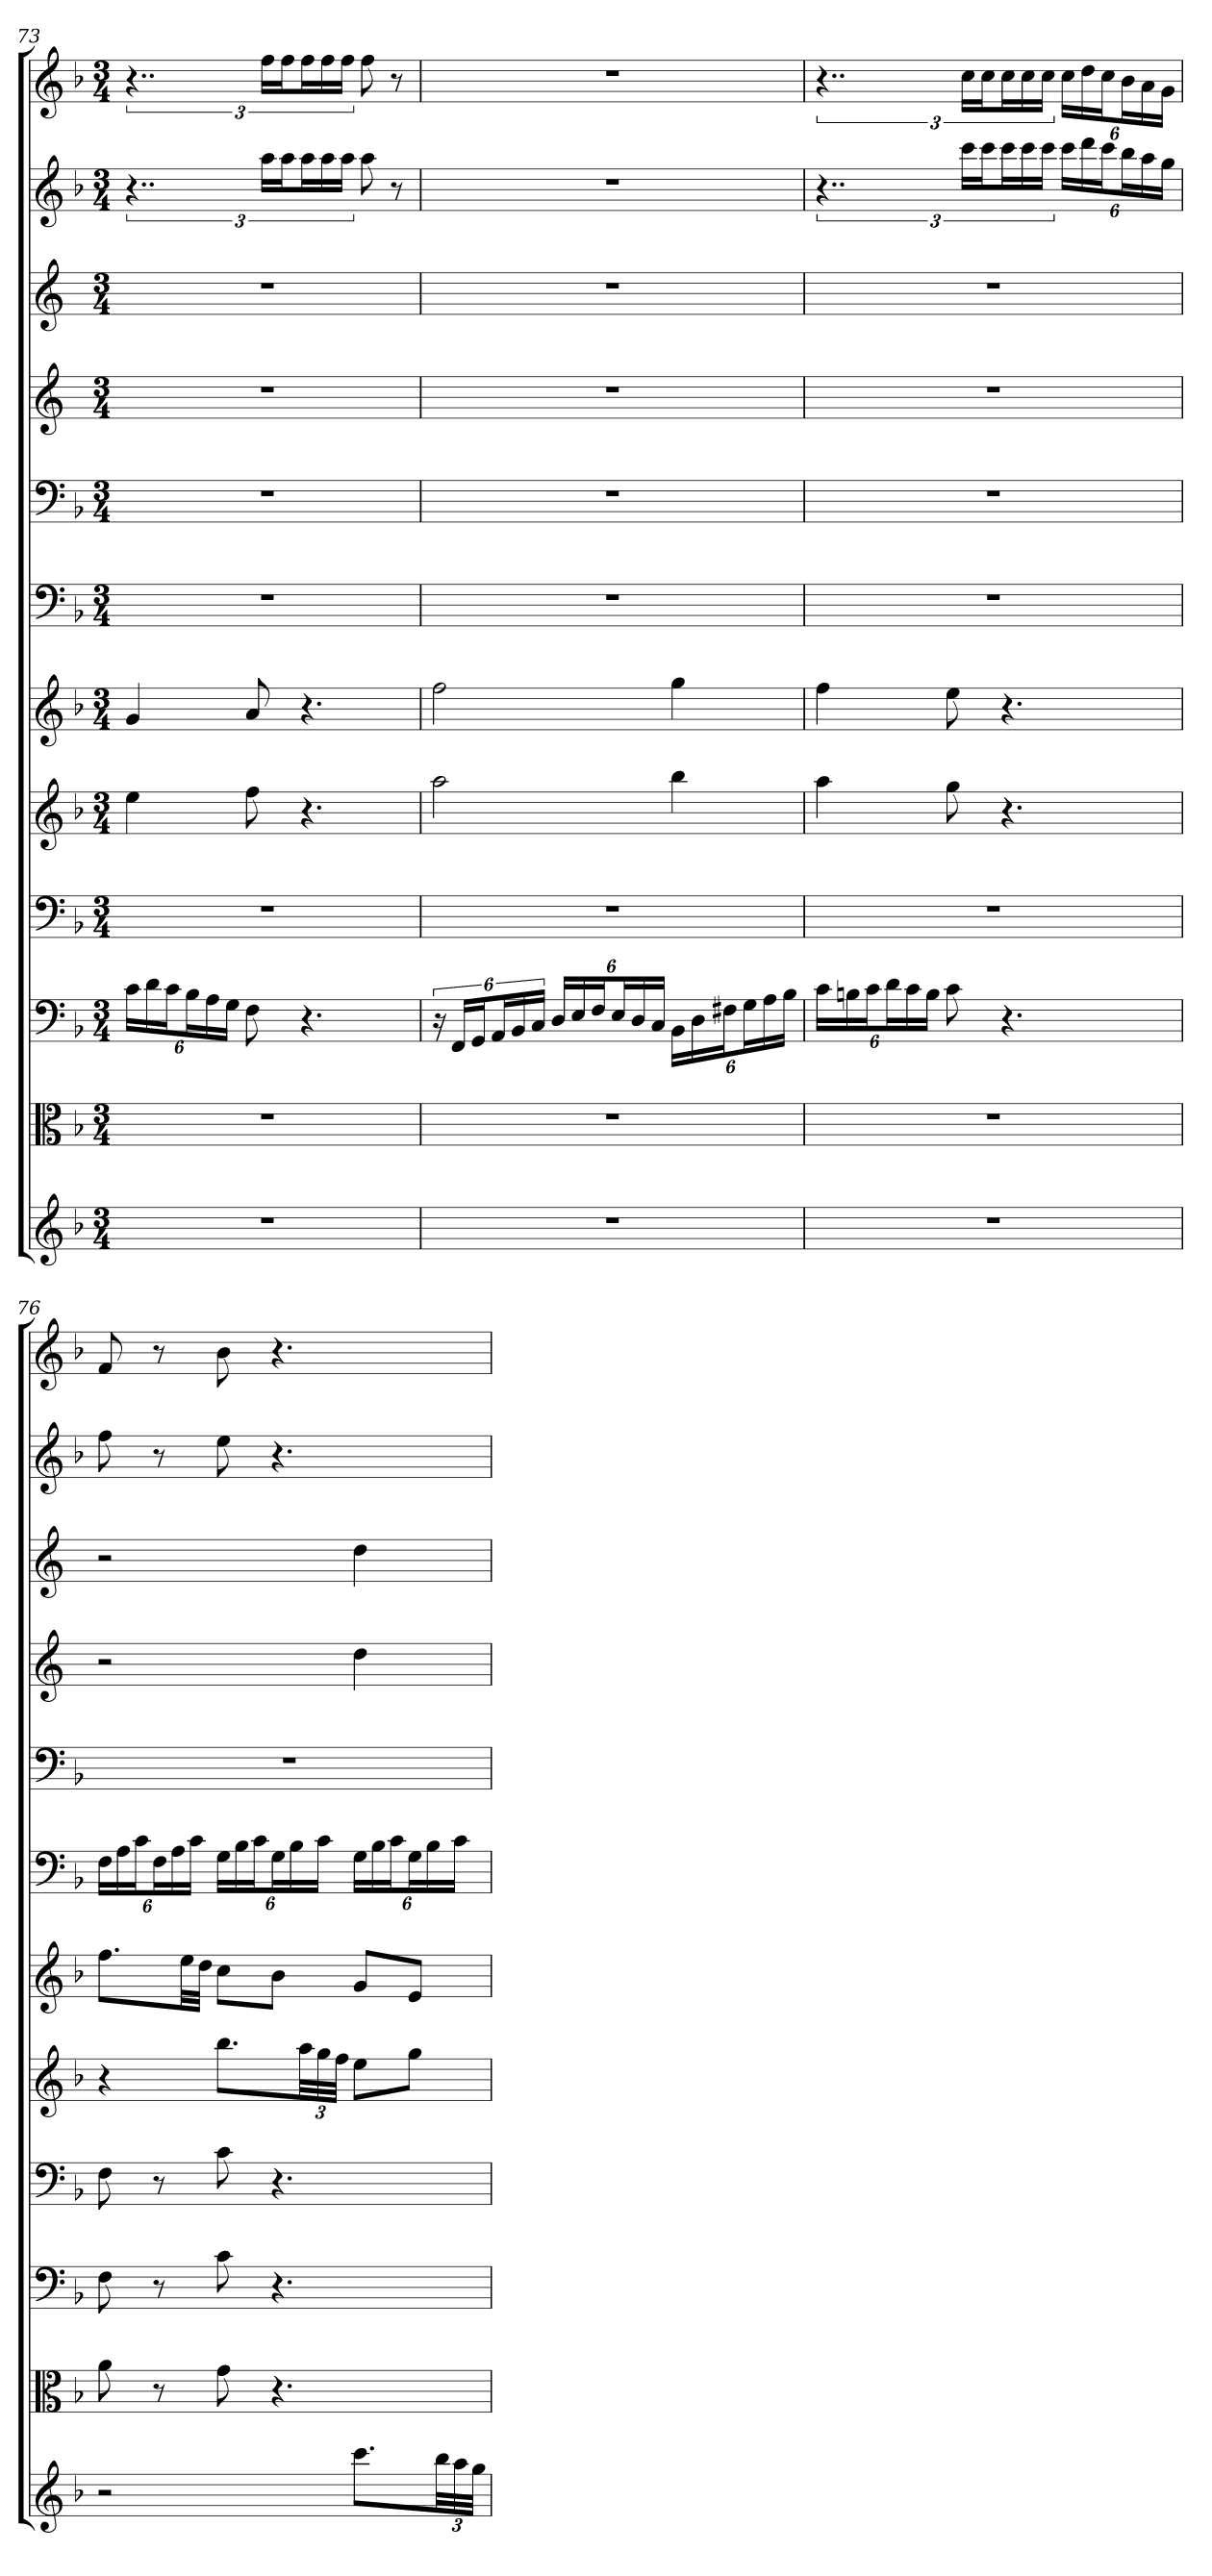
**kern	**kern	**kern	**kern	**kern	**kern	**kern	**kern	**kern	**kern	**kern	**kern
*part12	*part11	*part10	*part9	*part8	*part7	*part6	*part5	*part4	*part3	*part2	*part1
*staff12	*staff11	*staff10	*staff9	*staff8	*staff7	*staff6	*staff5	*staff4	*staff3	*staff2	*staff1
*	*clefC3	*clefF4	*clefF4	*	*	*clefF4	*clefF4	*	*	*	*
*k[b-]	*k[b-]	*k[b-]	*k[b-]	*k[b-]	*k[b-]	*k[b-]	*k[b-]	*k[]	*k[]	*k[b-]	*k[b-]
*F:	*F:	*F:	*F:	*F:	*F:	*F:	*F:	*	*	*F:	*F:
*M3/4	*M3/4	*M3/4	*M3/4	*M3/4	*M3/4	*M3/4	*M3/4	*M3/4	*M3/4	*M3/4	*M3/4
=73	=73	=73	=73	=73	=73	=73	=73	=73	=73	=73	=73
2.r	2.r	24c\LL	2.r	4ee	4g	2.r	2.r	2.r	2.r	6..r	6..r
.	.	24d\	.	.	.	.	.	.	.	.	.
.	.	24c\J	.	.	.	.	.	.	.	.	.
.	.	24B-\L	.	.	.	.	.	.	.	.	.
.	.	24A\	.	.	.	.	.	.	.	.	.
.	.	24G\JJ	.	.	.	.	.	.	.	.	.
.	.	8F	.	8ff	8a	.	.	.	.	.	.
.	.	.	.	.	.	.	.	.	.	24aaLL	24ffLL
.	.	.	.	.	.	.	.	.	.	24aaJ	24ffJ
.	.	4.r	.	4.r	4.r	.	.	.	.	24aaL	24ffL
.	.	.	.	.	.	.	.	.	.	24aa	24ff
.	.	.	.	.	.	.	.	.	.	24aaJJ	24ffJJ
.	.	.	.	.	.	.	.	.	.	8aa	8ff
.	.	.	.	.	.	.	.	.	.	8r	8r
=74	=74	=74	=74	=74	=74	=74	=74	=74	=74	=74	=74
2.r	2.r	24r	2.r	2aa	2ff	2.r	2.r	2.r	2.r	2.r	2.r
.	.	24FF/LL	.	.	.	.	.	.	.	.	.
.	.	24GG/J	.	.	.	.	.	.	.	.	.
.	.	24AA/L	.	.	.	.	.	.	.	.	.
.	.	24BB-/	.	.	.	.	.	.	.	.	.
.	.	24C/JJ	.	.	.	.	.	.	.	.	.
.	.	24D/LL	.	.	.	.	.	.	.	.	.
.	.	24E/	.	.	.	.	.	.	.	.	.
.	.	24F/J	.	.	.	.	.	.	.	.	.
.	.	24E/L	.	.	.	.	.	.	.	.	.
.	.	24D/	.	.	.	.	.	.	.	.	.
.	.	24C/JJ	.	.	.	.	.	.	.	.	.
.	.	24BB-\LL	.	4bb-	4gg	.	.	.	.	.	.
.	.	24D\	.	.	.	.	.	.	.	.	.
.	.	24F#X\J	.	.	.	.	.	.	.	.	.
.	.	24G\L	.	.	.	.	.	.	.	.	.
.	.	24A\	.	.	.	.	.	.	.	.	.
.	.	24B-\JJ	.	.	.	.	.	.	.	.	.
=75	=75	=75	=75	=75	=75	=75	=75	=75	=75	=75	=75
2.r	2.r	24c\LL	2.r	4aa	4ff	2.r	2.r	2.r	2.r	6..r	6..r
.	.	24Bn\	.	.	.	.	.	.	.	.	.
.	.	24c\J	.	.	.	.	.	.	.	.	.
.	.	24d\L	.	.	.	.	.	.	.	.	.
.	.	24c\	.	.	.	.	.	.	.	.	.
.	.	24B\JJ	.	.	.	.	.	.	.	.	.
.	.	8c	.	8gg	8ee	.	.	.	.	.	.
.	.	.	.	.	.	.	.	.	.	24cccLL	24ccLL
.	.	.	.	.	.	.	.	.	.	24cccJ	24ccJ
.	.	4.r	.	4.r	4.r	.	.	.	.	24cccL	24ccL
.	.	.	.	.	.	.	.	.	.	24ccc	24cc
.	.	.	.	.	.	.	.	.	.	24cccJJ	24ccJJ
.	.	.	.	.	.	.	.	.	.	24cccLL	24ccLL
.	.	.	.	.	.	.	.	.	.	24ddd	24dd
.	.	.	.	.	.	.	.	.	.	24cccJ	24ccJ
.	.	.	.	.	.	.	.	.	.	24bb-L	24b-L
.	.	.	.	.	.	.	.	.	.	24aa	24a
.	.	.	.	.	.	.	.	.	.	24ggJJ	24gJJ
=76	=76	=76	=76	=76	=76	=76	=76	=76	=76	=76	=76
2r	8a	8F	8F	4r	8.ffL	24F\LL	2.r	2r	2r	8ff	8f
.	.	.	.	.	.	24A\	.	.	.	.	.
.	.	.	.	.	.	24c\J	.	.	.	.	.
.	8r	8r	8r	.	.	24F\L	.	.	.	8r	8r
.	.	.	.	.	.	24A\	.	.	.	.	.
.	.	.	.	.	32eeLL	.	.	.	.	.	.
.	.	.	.	.	.	24c\JJ	.	.	.	.	.
.	.	.	.	.	32ddJJJ	.	.	.	.	.	.
.	8g	8c	8c	8.bb-L	8ccL	24G\LL	.	.	.	8ee	8b-
.	.	.	.	.	.	24B-\	.	.	.	.	.
.	.	.	.	.	.	24c\J	.	.	.	.	.
.	4.r	4.r	4.r	.	8b-J	24G\L	.	.	.	4.r	4.r
.	.	.	.	.	.	24B-\	.	.	.	.	.
.	.	.	.	48aaLL	.	.	.	.	.	.	.
.	.	.	.	48gg	.	24c\JJ	.	.	.	.	.
.	.	.	.	48ffJJJ	.	.	.	.	.	.	.
8.cccL	.	.	.	8eeL	8gL	24G\LL	.	4dd	4dd	.	.
.	.	.	.	.	.	24B-\	.	.	.	.	.
.	.	.	.	.	.	24c\J	.	.	.	.	.
.	.	.	.	8ggJ	8eJ	24G\L	.	.	.	.	.
.	.	.	.	.	.	24B-\	.	.	.	.	.
48bb-LL	.	.	.	.	.	.	.	.	.	.	.
48aa	.	.	.	.	.	24c\JJ	.	.	.	.	.
48ggJJJ	.	.	.	.	.	.	.	.	.	.	.
=	=	=	=	=	=	=	=	=	=	=	=
*-	*-	*-	*-	*-	*-	*-	*-	*-	*-	*-	*-
